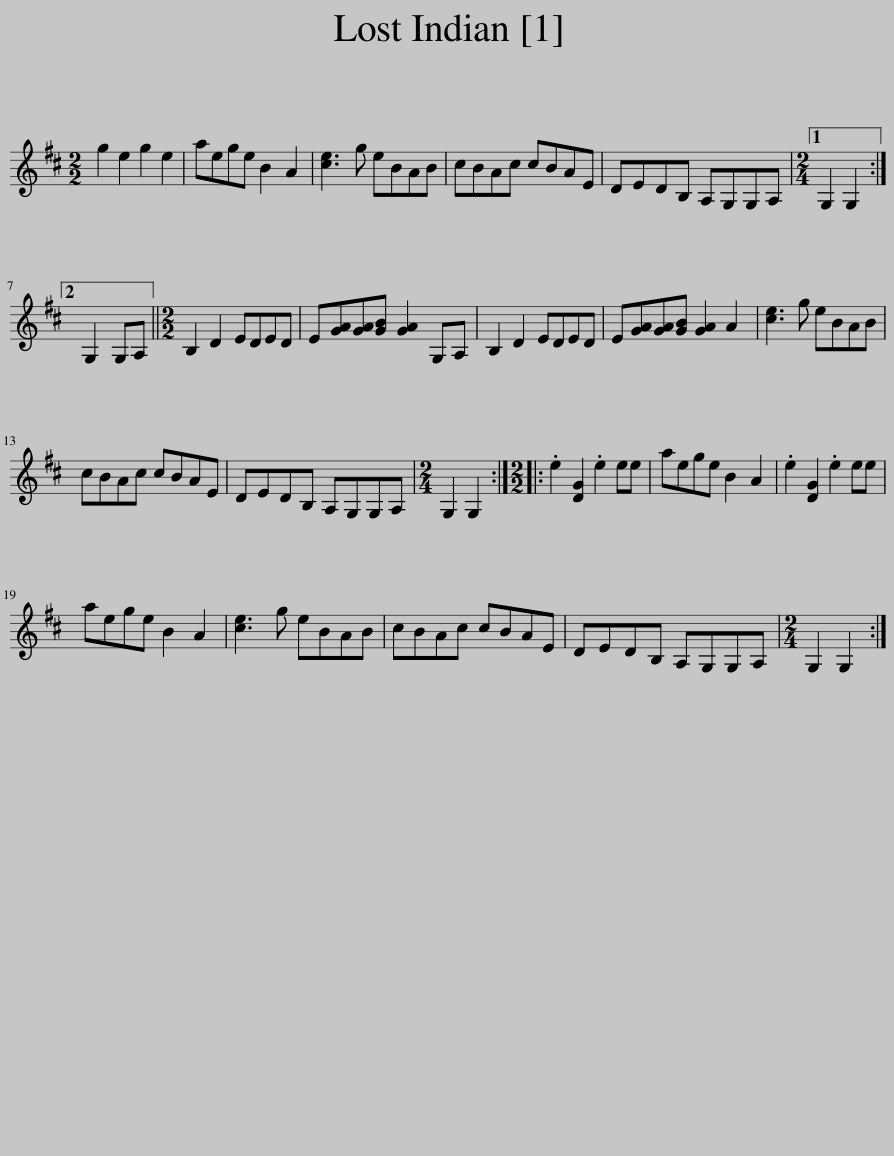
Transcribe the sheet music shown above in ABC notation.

X:1
L:1/8
M:2/2
I:linebreak $
K:D
V:1 treble
V:1
 g2 e2 g2 e2 | aege B2 A2 | [ce]3 g eBAB | cBAc cBAE | DEDB, A,G,G,A, |1 %5
[M:2/4] G,2 G,2 :|2$ G,2 G,A, ||[M:2/2] B,2 D2 EDED | E[GA][GA][GB] [GA]2 G,A, | B,2 D2 EDED | %10
 E[GA][GA][GB] [GA]2 A2 | [ce]3 g eBAB |$ cBAc cBAE | DEDB, A,G,G,A, |[M:2/4] G,2 G,2 :: %15
[M:2/2] .e2 [DG]2 .e2 ee | aege B2 A2 | .e2 [DG]2 .e2 ee |$ aege B2 A2 | [ce]3 g eBAB | %20
 cBAc cBAE | DEDB, A,G,G,A, |[M:2/4] G,2 G,2 :| %23
